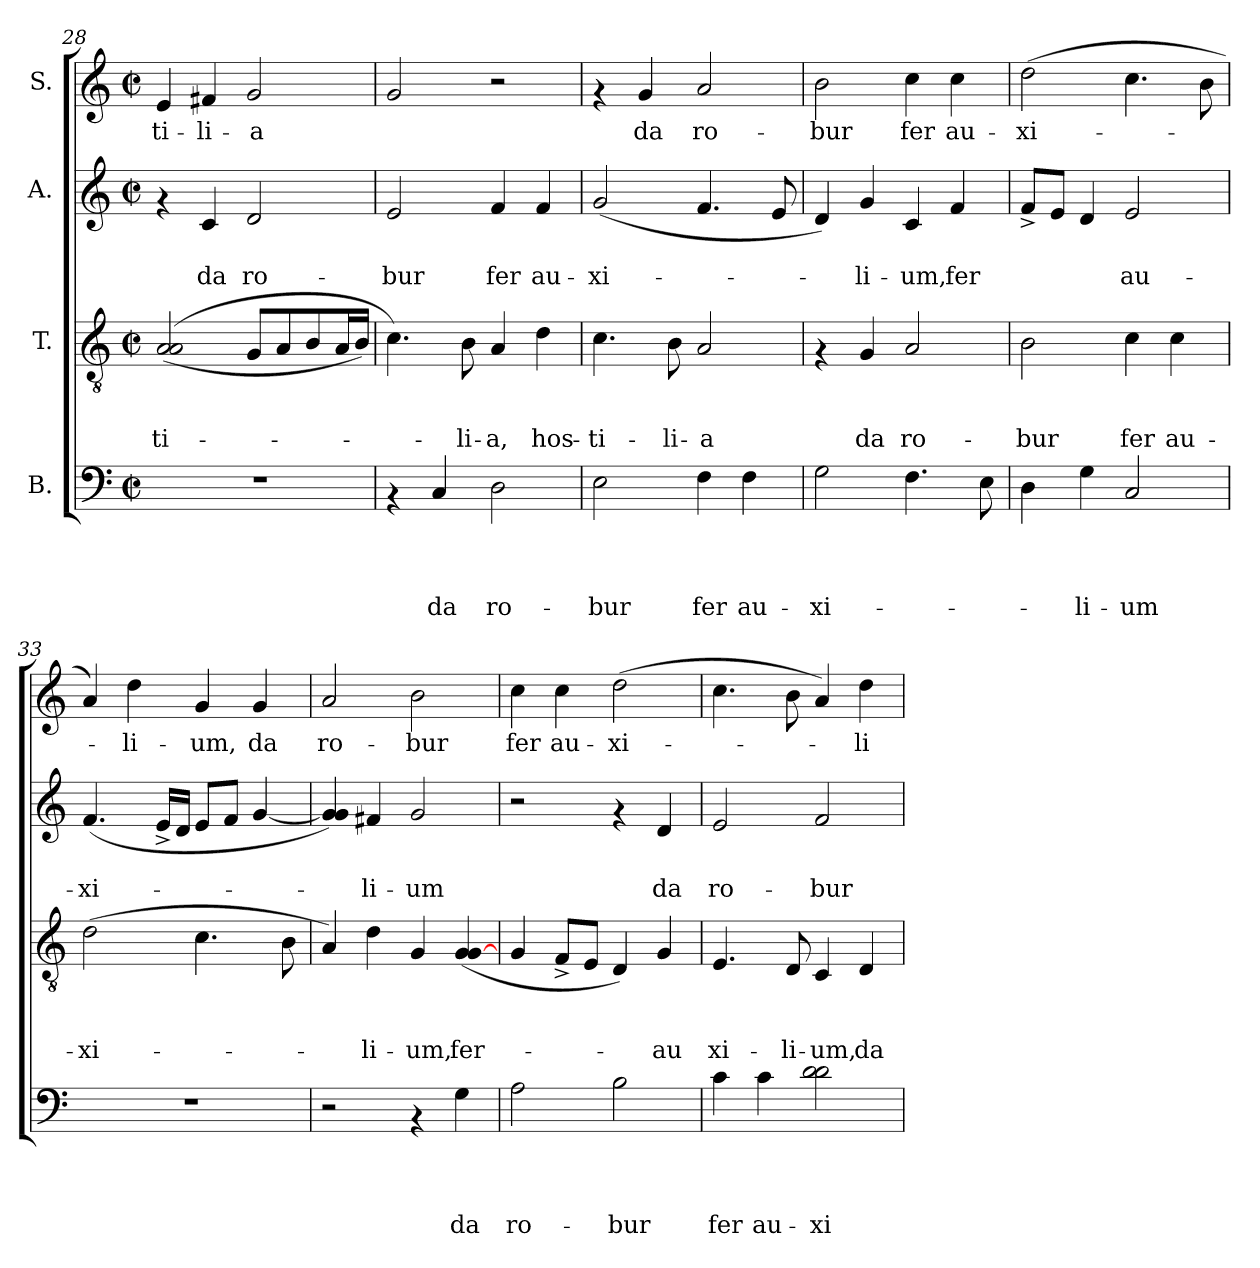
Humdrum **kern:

**kern	**text	**text	**text	**text	**kern	**text	**text	**text	**kern	**text	**text	**kern	**text
*part4	*part4	*part4	*part4	*part4	*part3	*part3	*part3	*part3	*part2	*part2	*part2	*part1	*part1
*staff4	*staff4	*staff4	*staff4	*staff4	*staff3	*staff3	*staff3	*staff3	*staff2	*staff2	*staff2	*staff1	*staff1
*I"B.	*	*	*	*	*I"T.	*	*	*	*I"A.	*	*	*I"S.	*
*clefF4	*	*	*	*	*clefGv2	*	*	*	*clefG2	*	*	*clefG2	*
*k[]	*	*	*	*	*k[]	*	*	*	*k[]	*	*	*k[]	*
*C:	*	*	*	*	*C:	*	*	*	*C:	*	*	*C:	*
*M2/2	*	*	*	*	*M2/2	*	*	*	*M2/2	*	*	*M2/2	*
*met(c|)	*	*	*	*	*met(c|)	*	*	*	*met(c|)	*	*	*met(c|)	*
=28	=28	=28	=28	=28	=28	=28	=28	=28	=28	=28	=28	=28	=28
!	!	!	!	!	!	!	!	!LO:LY:b	!	!	!	!	!LO:LY:b
1r	.	.	.	.	(>(>2A/ 2A/	.	.	ti-	4rf	.	.	4e/	-ti-
!	!	!	!	!	!	!	!	!	!	!	!LO:LY:b	!	!LO:LY:b
.	.	.	.	.	.	.	.	.	4c/	.	da	4f#X/	-li-
!	!	!	!	!	!	!	!	!	!	!	!LO:LY:b	!	!LO:LY:b
.	.	.	.	.	8G/L	.	.	.	2d/	.	ro-	2g/	-a
.	.	.	.	.	8A/	.	.	.	.	.	.	.	.
.	.	.	.	.	8B/	.	.	.	.	.	.	.	.
.	.	.	.	.	16A/L	.	.	.	.	.	.	.	.
.	.	.	.	.	16B/JJ)	.	.	.	.	.	.	.	.
=29	=29	=29	=29	=29	=29	=29	=29	=29	=29	=29	=29	=29	=29
!	!	!	!	!	!	!	!	!	!	!	!LO:LY:b	!	!
4rAA	.	.	.	.	4.c\)	.	.	.	2e/	.	-bur	2g/	.
!	!	!	!	!LO:LY:b	!	!	!	!	!	!	!	!	!
4C/	.	.	.	da	.	.	.	.	.	.	.	.	.
!	!	!	!	!	!	!	!	!LO:LY:b	!	!	!	!	!
.	.	.	.	.	8B\	.	.	-li-	.	.	.	.	.
!	!	!	!	!LO:LY:b	!	!	!	!LO:LY:b	!	!	!LO:LY:b	!	!
2D\	.	.	.	ro-	4A/	.	.	-a,	4f/	.	fer	2r	.
!	!	!	!	!	!	!	!	!LO:LY:b	!	!	!LO:LY:b	!	!
.	.	.	.	.	4d\	.	.	hos-	4f/	.	au-	.	.
=30	=30	=30	=30	=30	=30	=30	=30	=30	=30	=30	=30	=30	=30
!	!	!	!	!LO:LY:b	!	!	!	!LO:LY:b	!	!	!LO:LY:b	!	!
2E\	.	.	.	-bur	4.c\	.	.	-ti-	(>2g/	.	-xi-	4rf	.
!	!	!	!	!	!	!	!	!	!	!	!	!	!LO:LY:b
.	.	.	.	.	.	.	.	.	.	.	.	4g/	da
!	!	!	!	!	!	!	!	!LO:LY:b	!	!	!	!	!
.	.	.	.	.	8B\	.	.	-li-	.	.	.	.	.
!	!	!	!	!LO:LY:b	!	!	!	!LO:LY:b	!	!	!	!	!LO:LY:b
4F\	.	.	.	fer	2A/	.	.	-a	4.f/	.	.	2a/	ro-
!	!	!	!	!LO:LY:b	!	!	!	!	!	!	!	!	!
4F\	.	.	.	au-	.	.	.	.	.	.	.	.	.
.	.	.	.	.	.	.	.	.	8e/	.	.	.	.
=31	=31	=31	=31	=31	=31	=31	=31	=31	=31	=31	=31	=31	=31
!	!	!	!	!LO:LY:b	!	!	!	!	!	!	!	!	!LO:LY:b
2G\	.	.	.	-xi-	4rF	.	.	.	4d/)	.	.	2b\	-bur
!	!	!	!	!	!	!	!	!LO:LY:b	!	!	!LO:LY:b	!	!
.	.	.	.	.	4G/	.	.	da	4g/	.	-li-	.	.
!	!	!	!	!	!	!	!	!LO:LY:b	!	!	!LO:LY:b	!	!LO:LY:b
4.F\	.	.	.	.	2A/	.	.	ro-	4c/	.	-um,	4cc\	fer
!	!	!	!	!	!	!	!	!	!	!	!LO:LY:b	!	!LO:LY:b
.	.	.	.	.	.	.	.	.	4f/	.	fer	4cc\	au-
8E\	.	.	.	.	.	.	.	.	.	.	.	.	.
!!LO:PB:g=z
=32	=32	=32	=32	=32	=32	=32	=32	=32	=32	=32	=32	=32	=32
!	!	!	!	!	!	!	!	!LO:LY:b	!	!	!	!	!LO:LY:b
4D\	.	.	.	.	2B\	.	.	-bur	8f^</L	.	.	(>2dd\	-xi-
.	.	.	.	.	.	.	.	.	8e/J	.	.	.	.
!	!	!	!	!LO:LY:b	!	!	!	!	!	!	!	!	!
4G\	.	.	.	-li-	.	.	.	.	4d/	.	.	.	.
!	!	!	!	!LO:LY:b	!	!	!	!LO:LY:b	!	!	!LO:LY:b	!	!
2C/	.	.	.	-um	4c\	.	.	fer	2e/	.	au-	4.cc\	.
!	!	!	!	!	!	!	!	!LO:LY:b	!	!	!	!	!
.	.	.	.	.	4c\	.	.	au-	.	.	.	.	.
.	.	.	.	.	.	.	.	.	.	.	.	8b\	.
=33	=33	=33	=33	=33	=33	=33	=33	=33	=33	=33	=33	=33	=33
!	!	!	!	!	!	!	!	!LO:LY:b	!	!	!LO:LY:b	!	!
1r	.	.	.	.	(>2d\	.	.	-xi-	(>4.f/	.	-xi-	4a/)	.
!	!	!	!	!	!	!	!	!	!	!	!	!	!LO:LY:b
.	.	.	.	.	.	.	.	.	.	.	.	4dd\	-li-
.	.	.	.	.	.	.	.	.	16e^</LL	.	.	.	.
.	.	.	.	.	.	.	.	.	16d/JJ	.	.	.	.
!	!	!	!	!	!	!	!	!	!	!	!	!	!LO:LY:b
.	.	.	.	.	4.c\	.	.	.	8e/L	.	.	4g/	-um,
.	.	.	.	.	.	.	.	.	8f/J	.	.	.	.
!	!	!	!	!	!	!	!	!	!	!	!	!	!LO:LY:b
.	.	.	.	.	.	.	.	.	[>4g/	.	.	4g/	da
.	.	.	.	.	8B\	.	.	.	.	.	.	.	.
=34	=34	=34	=34	=34	=34	=34	=34	=34	=34	=34	=34	=34	=34
!	!	!	!	!	!	!	!	!	!	!	!	!	!LO:LY:b
2r	.	.	.	.	4A/)	.	.	.	4g/] 4g/)	.	.	2a/	ro-
!	!	!	!	!	!	!	!	!LO:LY:b	!	!	!LO:LY:b	!	!
.	.	.	.	.	4d\	.	.	-li-	4f#X/	.	-li-	.	.
!	!	!	!	!	!	!	!	!LO:LY:b	!	!	!LO:LY:b	!	!LO:LY:b
4rAA	.	.	.	.	4G/	.	.	-um,	2g/	.	-um	2b\	-bur
!	!	!	!	!LO:LY:b	!	!	!	!LO:LY:b	!	!	!	!	!
4G\	.	.	.	da	(>4G/ [>4G/	.	.	fer-	.	.	.	.	.
=35	=35	=35	=35	=35	=35	=35	=35	=35	=35	=35	=35	=35	=35
!	!	!	!	!LO:LY:b	!	!	!	!	!	!	!	!	!LO:LY:b
2A\	.	.	.	ro-	4G/	.	.	.	2r	.	.	4cc\	fer
!	!	!	!	!	!	!	!	!	!	!	!	!	!LO:LY:b
.	.	.	.	.	8F^</L	.	.	.	.	.	.	4cc\	au-
.	.	.	.	.	8E/J	.	.	.	.	.	.	.	.
!	!	!	!	!LO:LY:b	!	!	!	!	!	!	!	!	!LO:LY:b
2B\	.	.	.	-bur	4D/)	.	.	.	4rf	.	.	(>2dd\	-xi-
!	!	!	!	!	!	!	!	!LO:LY:b	!	!	!LO:LY:b	!	!
.	.	.	.	.	4G/	.	.	-au	4d/	.	da	.	.
=36	=36	=36	=36	=36	=36	=36	=36	=36	=36	=36	=36	=36	=36
!	!	!	!	!LO:LY:b	!	!	!	!LO:LY:b	!	!	!LO:LY:b	!	!
4c\	.	.	.	fer	4.E/	.	.	xi-	2e/	.	ro-	4.cc\	.
!	!	!	!	!LO:LY:b	!	!	!	!	!	!	!	!	!
4c\	.	.	.	au-	.	.	.	.	.	.	.	.	.
!	!	!	!	!	!	!	!	!LO:LY:b	!	!	!	!	!
.	.	.	.	.	8D/	.	.	-li-	.	.	.	8b\	.
!	!	!	!	!LO:LY:b	!	!	!	!LO:LY:b	!	!	!LO:LY:b	!	!
2d\ 2d\	.	.	.	-xi-	4C/	.	.	-um,	2f/	.	-bur	4a/)	.
!	!	!	!	!	!	!	!	!LO:LY:b	!	!	!	!	!LO:LY:b
.	.	.	.	.	4D/	.	.	da	.	.	.	4dd\	-li-
=	=	=	=	=	=	=	=	=	=	=	=	=	=
*-	*-	*-	*-	*-	*-	*-	*-	*-	*-	*-	*-	*-	*-
